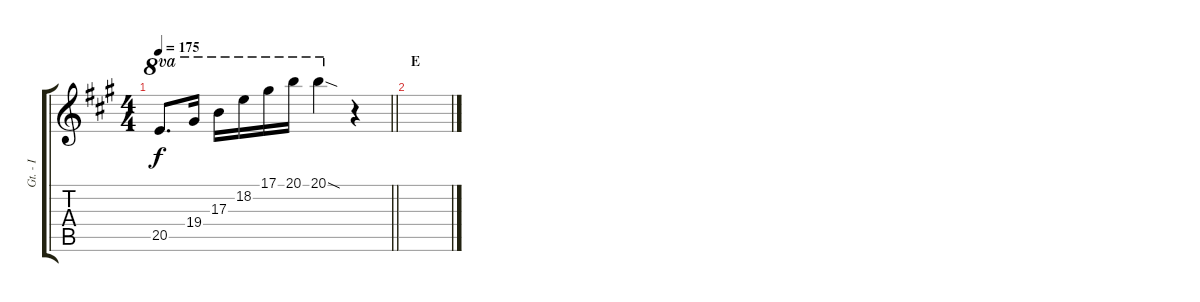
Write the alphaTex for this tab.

\track ("Gt. - I" "Gt. - I") {instrument distortionguitar}
\staff {score tabs}
\tuning (Eb4 Bb3 Gb3 Db3 Ab2 Db2) {hide}
\ts (4 4)
\tempo 175
\clef g2
\barLineRight lightlight
\ks f#minor
20.5.8{d ot 8va dy f} 19.4.16{ot 8va} 17.3.16{ot 8va} 18.2.16{ot 8va} 17.1.16{ot 8va} 20.1.16{ot 8va} 20.1{sod}.4{ot 8va} r.4 |
\section ("" "E")
